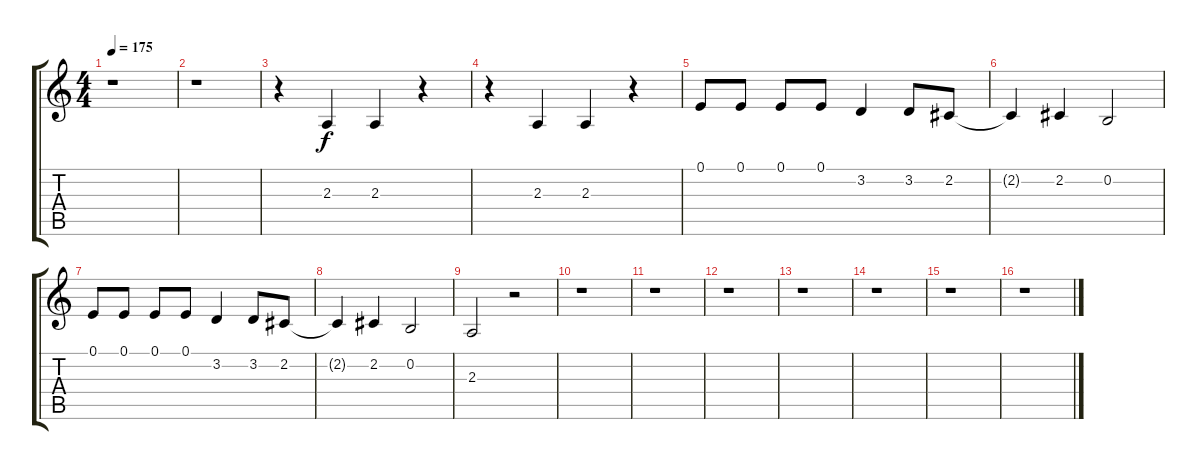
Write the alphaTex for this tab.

\track "" {instrument trumpet}
\staff {score tabs}
\tuning (E4 B3 G3 D3 A2 E2) {hide}
\ts (4 4)
\tempo 175
\clef g2
\ks c
r.1{dy f} |
r.1 |
r.4 2.3.4 2.3.4 r.4 |
r.4 2.3.4 2.3.4 r.4 |
0.1.8 0.1.8 0.1.8 0.1.8 3.2.4 3.2.8 2.2.8 |
2.2{t}.4 2.2.4 0.2.2 |
0.1.8 0.1.8 0.1.8 0.1.8 3.2.4 3.2.8 2.2.8 |
2.2{t}.4 2.2.4 0.2.2 |
2.3.2 r.2 |
r.1 |
r.1 |
r.1 |
r.1 |
r.1 |
r.1 |
r.1
